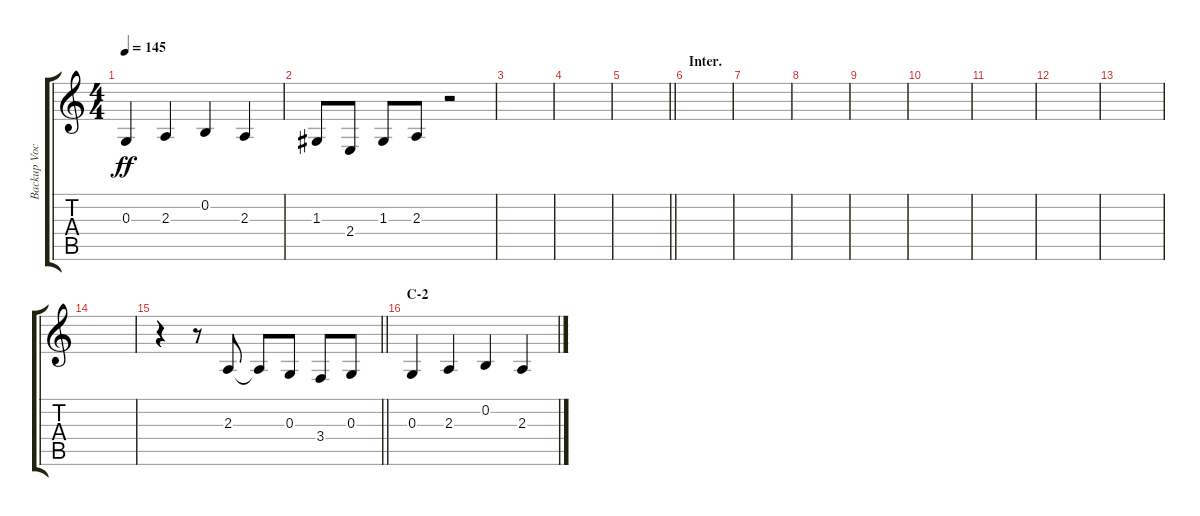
\track ("Backup Vocals" "Backup Voc") {instrument altosax}
\staff {score tabs}
\tuning (E4 B3 G3 D3 A2 E2) {hide}
\ts (4 4)
\tempo 145
\clef g2
\ks c
0.3.4{dy ff} 2.3.4 0.2.4 2.3.4 |
1.3.8 2.4.8 1.3.8 2.3.8 r.2 |
|
|
\barLineRight lightlight
|
\section ("" "Inter.")
|
|
|
|
|
|
|
|
|
\barLineRight lightlight
r.4 r.8 2.3.8 2.3{t}.8 0.3.8 3.4.8 0.3.8 |
\section ("" "C-2")
0.3.4 2.3.4 0.2.4 2.3.4
